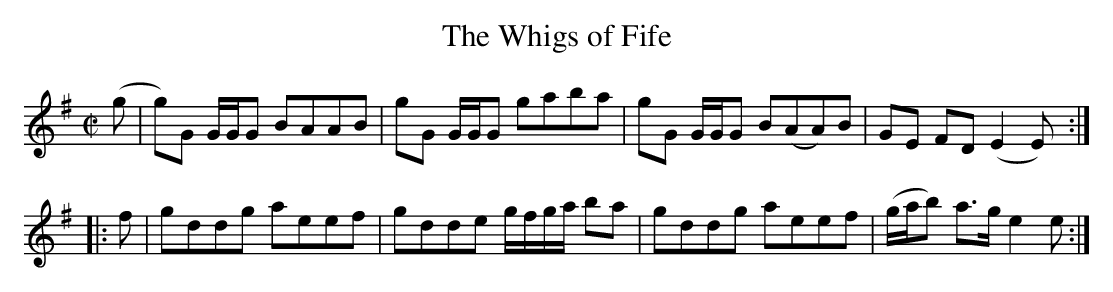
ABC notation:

X:1
T:Whigs of Fife, The
M:C|
L:1/8
K:Em
(g|\
g)G G/G/G BAAB| gG G/G/G gaba| gG G/G/G B(AA)B| GE FD (E2 E)::
f|\
gddg aeef| gdde g/f/g/a/ ba|\
gddg aeef| (g/a/b) a>g e2 e:|
